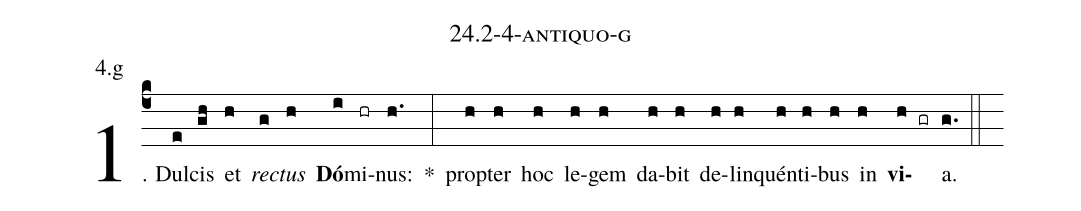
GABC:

name: 24.2-4-antiquo-g;
annotation: 4.g;
%%
(c4)1. Dul(e)cis(gh) et(h) <i>rec</i>(g)<i>tus</i>(h) <b>Dó</b>(i)mi(hr)nus:(h.) *(:) prop(h)ter(h) hoc(h) le(h)gem(h) da(h)bit(h) de(h)lin(h)quén(h)ti(h)bus(h) in(h) <b>vi</b>(h gr)a.(g.) (::)


%E(h) u(h) o(h) u(h) a(h) e.(g.) (::)
